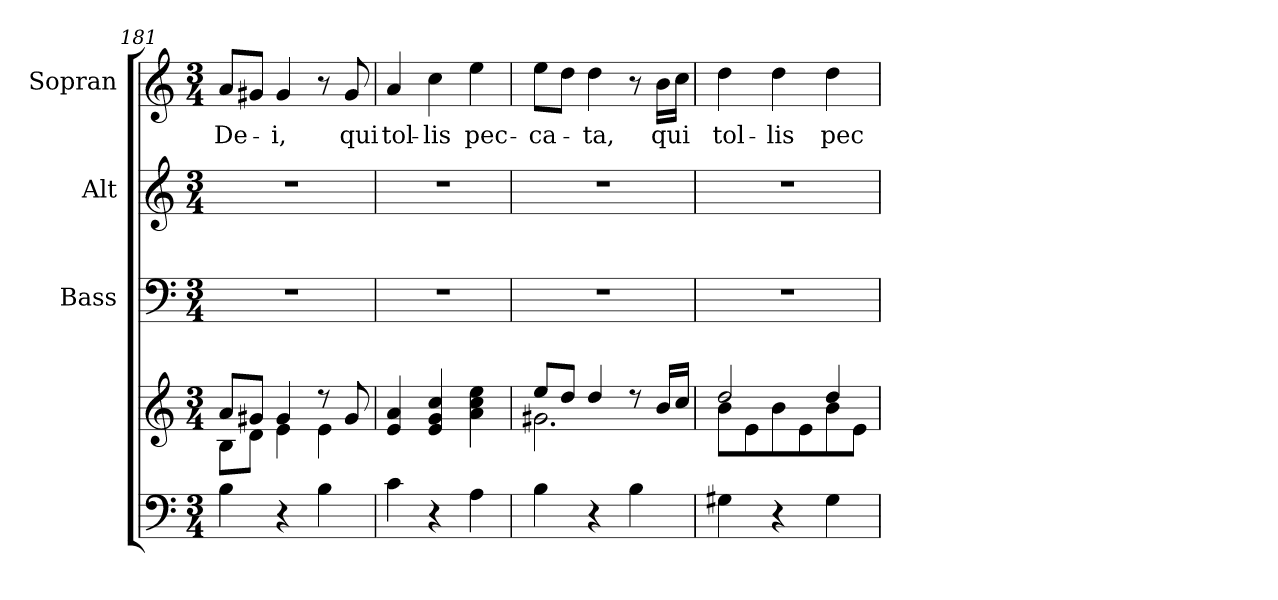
**kern	**kern	**kern	**kern	**kern	**text
*part4	*part4	*part3	*part2	*part1	*part1
*staff5	*staff4	*staff3	*staff2	*staff1	*staff1
*	*	*I"Bass	*I"Alt	*I"Sopran	*
*	*	*I'B.	*I'A.	*I'S.	*
*clefF4	*clefG2	*clefF4	*clefG2	*clefG2	*
*k[]	*k[]	*k[]	*k[]	*k[]	*
*C:	*C:	*C:	*C:	*C:	*
*M3/4	*M3/4	*M3/4	*M3/4	*M3/4	*
=181	=181	=181	=181	=181	=181
*	*^	*	*	*	*
!	!	!	!	!	!	!LO:LY:b
4B\	8a/L	8B\L	2.r	2.r	8a/L	De-
.	8g#X/J	8d\J	.	.	8g#X/J	.
!	!	!	!	!	!	!LO:LY:b
4r	4g#/	4e\	.	.	4g#/	-i,
4B\	8rcc	4e\	.	.	8r	.
!	!	!	!	!	!	!LO:LY:b
.	8g#/	.	.	.	8g#/	qui
*	*v	*v	*	*	*	*
=182	=182	=182	=182	=182	=182
!	!	!	!	!	!LO:LY:b
4c\	4e/ 4a/	2.r	2.r	4a/	tol-
!	!	!	!	!	!LO:LY:b
4r	4e/ 4g/ 4cc/	.	.	4cc\	-lis
!	!	!	!	!	!LO:LY:b
4A\	4a\ 4cc\ 4ee\	.	.	4ee\	pec-
=183	=183	=183	=183	=183	=183
*	*^	*	*	*	*
!	!	!	!	!	!	!LO:LY:b
4B\	8ee/L	2.g#X\	2.r	2.r	8ee\L	-ca-
.	8dd/J	.	.	.	8dd\J	.
!	!	!	!	!	!	!LO:LY:b
4r	4dd/	.	.	.	4dd\	-ta,
4B\	8rdd	.	.	.	8r	.
!	!	!	!	!	!	!LO:LY:b
.	16b/LL	.	.	.	16b\LL	qui
.	16cc/JJ	.	.	.	16cc\JJ	.
=184	=184	=184	=184	=184	=184	=184
!	!	!	!	!	!	!LO:LY:b
4G#X\	2dd/	8b\L	2.r	2.r	4dd\	tol-
.	.	8e\	.	.	.	.
!	!	!	!	!	!	!LO:LY:b
4r	.	8b\	.	.	4dd\	-lis
.	.	8e\	.	.	.	.
!	!	!	!	!	!	!LO:LY:b
4G#\	4dd/	8b\	.	.	4dd\	pec-
.	.	8e\J	.	.	.	.
*	*v	*v	*	*	*	*
=	=	=	=	=	=
*-	*-	*-	*-	*-	*-
